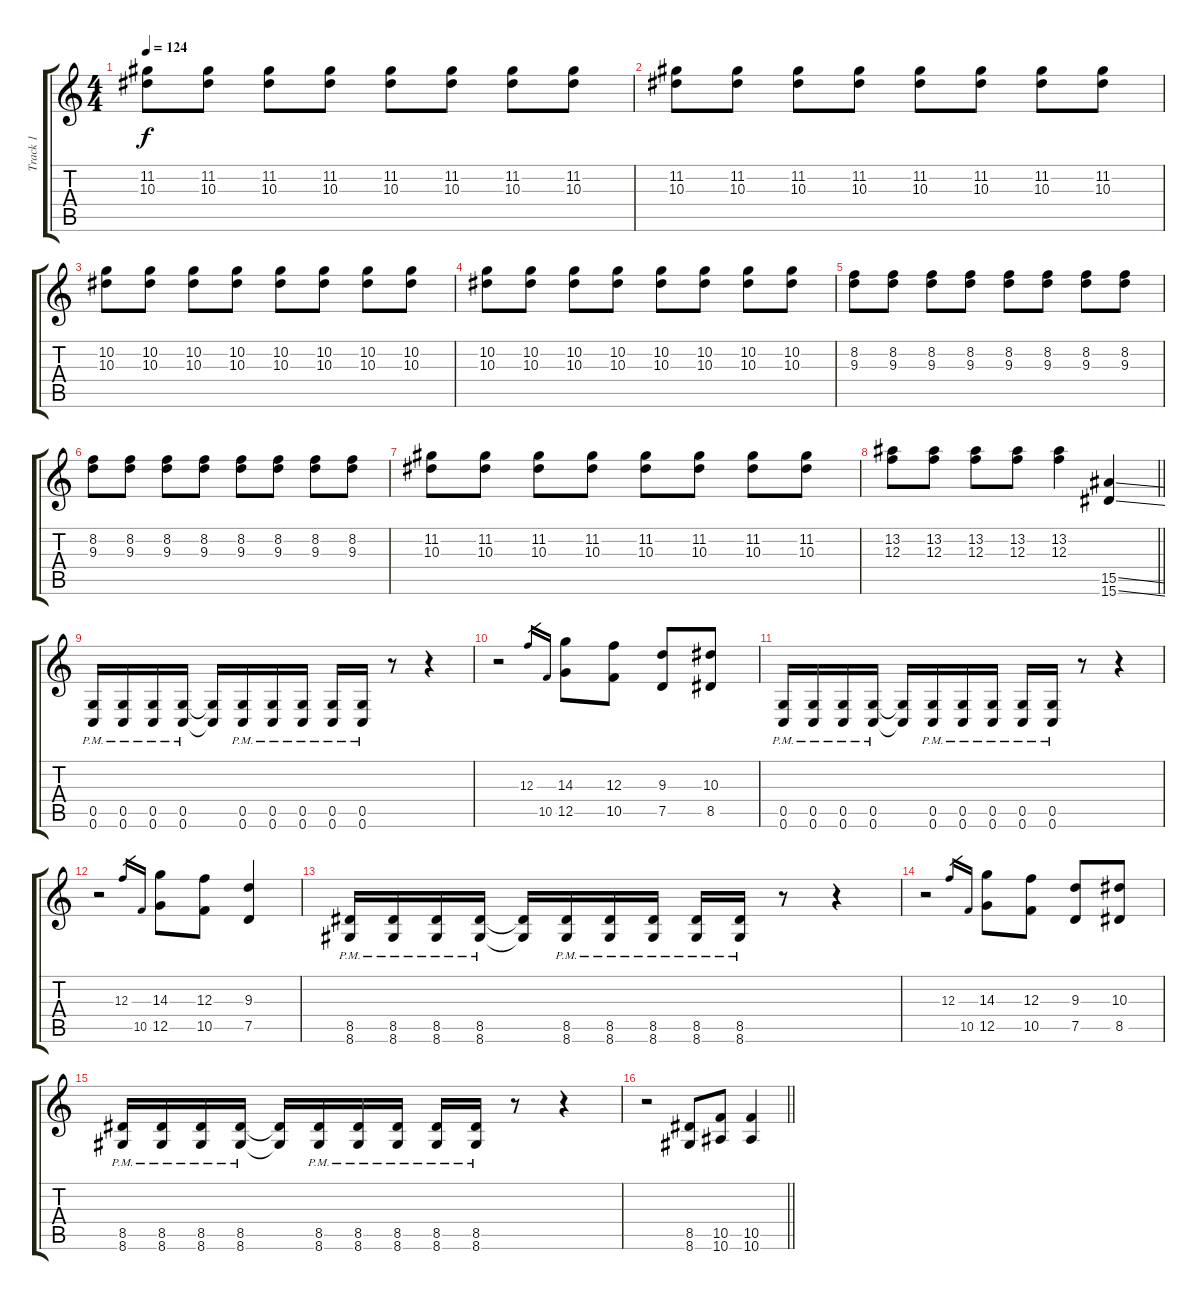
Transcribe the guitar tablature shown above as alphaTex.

\track ("Track 1" "Track 1") {instrument distortionguitar}
\staff {score tabs}
\tuning (D4 A3 F3 C3 G2 C2) {hide}
\ts (4 4)
\tempo 124
\clef g2
\ks c
(11.2 10.3).8{dy f} (11.2 10.3).8 (11.2 10.3).8 (11.2 10.3).8 (11.2 10.3).8 (11.2 10.3).8 (11.2 10.3).8 (11.2 10.3).8 |
(11.2 10.3).8 (11.2 10.3).8 (11.2 10.3).8 (11.2 10.3).8 (11.2 10.3).8 (11.2 10.3).8 (11.2 10.3).8 (11.2 10.3).8 |
(10.2 10.3).8 (10.2 10.3).8 (10.2 10.3).8 (10.2 10.3).8 (10.2 10.3).8 (10.2 10.3).8 (10.2 10.3).8 (10.2 10.3).8 |
(10.2 10.3).8 (10.2 10.3).8 (10.2 10.3).8 (10.2 10.3).8 (10.2 10.3).8 (10.2 10.3).8 (10.2 10.3).8 (10.2 10.3).8 |
(8.2 9.3).8 (8.2 9.3).8 (8.2 9.3).8 (8.2 9.3).8 (8.2 9.3).8 (8.2 9.3).8 (8.2 9.3).8 (8.2 9.3).8 |
(8.2 9.3).8 (8.2 9.3).8 (8.2 9.3).8 (8.2 9.3).8 (8.2 9.3).8 (8.2 9.3).8 (8.2 9.3).8 (8.2 9.3).8 |
(11.2 10.3).8 (11.2 10.3).8 (11.2 10.3).8 (11.2 10.3).8 (11.2 10.3).8 (11.2 10.3).8 (11.2 10.3).8 (11.2 10.3).8 |
\barLineRight lightlight
(13.2 12.3).8 (13.2 12.3).8 (13.2 12.3).8 (13.2 12.3).8 (13.2 12.3).4 (15.5{ss} 15.6{ss}).4 |
(0.5{pm} 0.6{pm}).16 (0.5{pm} 0.6{pm}).16 (0.5{pm} 0.6{pm}).16 (0.5{pm} 0.6{pm}).16 (0.5{t} 0.6{t}).16 (0.5{pm} 0.6{pm}).16 (0.5{pm} 0.6{pm}).16 (0.5{pm} 0.6{pm}).16 (0.5{pm} 0.6{pm}).16 (0.5{pm} 0.6{pm}).16 r.8 r.4 |
r.2 12.3.16{gr} 10.5.16{gr} (14.3 12.5).8 (12.3 10.5).8 (9.3 7.5).8 (10.3 8.5).8 |
(0.5{pm} 0.6{pm}).16 (0.5{pm} 0.6{pm}).16 (0.5{pm} 0.6{pm}).16 (0.5{pm} 0.6{pm}).16 (0.5{t} 0.6{t}).16 (0.5{pm} 0.6{pm}).16 (0.5{pm} 0.6{pm}).16 (0.5{pm} 0.6{pm}).16 (0.5{pm} 0.6{pm}).16 (0.5{pm} 0.6{pm}).16 r.8 r.4 |
r.2 12.3.16{gr} 10.5.16{gr} (14.3 12.5).8 (12.3 10.5).8 (9.3 7.5).4 |
(8.5{pm} 8.6{pm}).16 (8.5{pm} 8.6{pm}).16 (8.5{pm} 8.6{pm}).16 (8.5{pm} 8.6{pm}).16 (8.5{t} 8.6{t}).16 (8.5{pm} 8.6{pm}).16 (8.5{pm} 8.6{pm}).16 (8.5{pm} 8.6{pm}).16 (8.5{pm} 8.6{pm}).16 (8.5{pm} 8.6{pm}).16 r.8 r.4 |
r.2 12.3.16{gr} 10.5.16{gr} (14.3 12.5).8 (12.3 10.5).8 (9.3 7.5).8 (10.3 8.5).8 |
(8.5{pm} 8.6{pm}).16 (8.5{pm} 8.6{pm}).16 (8.5{pm} 8.6{pm}).16 (8.5{pm} 8.6{pm}).16 (8.5{t} 8.6{t}).16 (8.5{pm} 8.6{pm}).16 (8.5{pm} 8.6{pm}).16 (8.5{pm} 8.6{pm}).16 (8.5{pm} 8.6{pm}).16 (8.5{pm} 8.6{pm}).16 r.8 r.4 |
\barLineRight lightlight
r.2 (8.5 8.6).8 (10.5 10.6).8 (10.5{ss} 10.6{ss}).4
